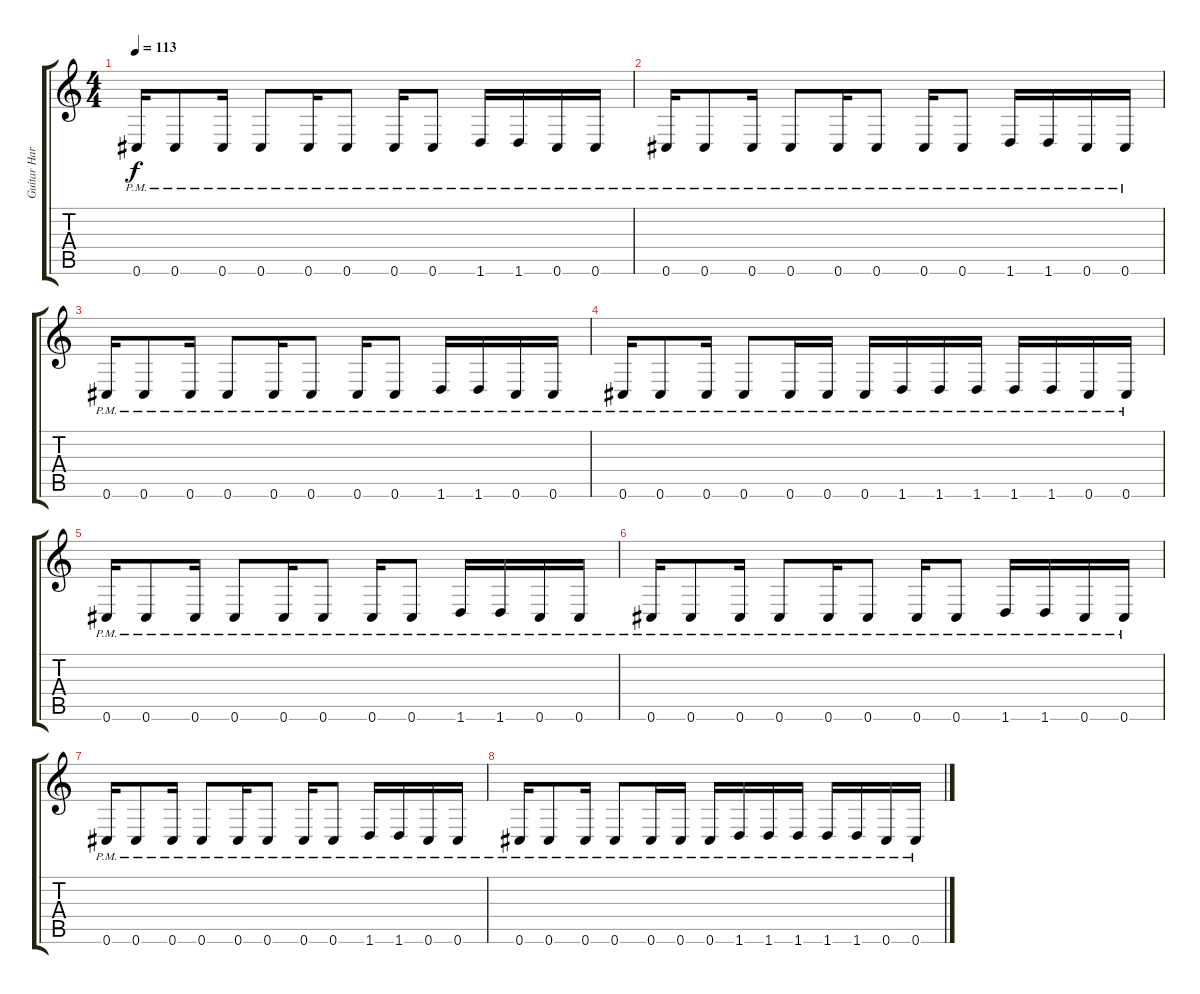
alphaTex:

\track ("Guitar Harm." "Guitar Har") {instrument distortionguitar}
\staff {score tabs}
\tuning (Eb4 Bb3 Gb3 Db3 Ab2 Db2) {hide}
\ts (4 4)
\tempo 113
\clef g2
\ks c
0.6{pm}.16{dy f} 0.6{pm}.8 0.6{pm}.16 0.6{pm}.8 0.6{pm}.16 0.6{pm}.8 0.6{pm}.16 0.6{pm}.8 1.6{pm}.16 1.6{pm}.16 0.6{pm}.16 0.6{pm}.16 |
0.6{pm}.16 0.6{pm}.8 0.6{pm}.16 0.6{pm}.8 0.6{pm}.16 0.6{pm}.8 0.6{pm}.16 0.6{pm}.8 1.6{pm}.16 1.6{pm}.16 0.6{pm}.16 0.6{pm}.16 |
0.6{pm}.16 0.6{pm}.8 0.6{pm}.16 0.6{pm}.8 0.6{pm}.16 0.6{pm}.8 0.6{pm}.16 0.6{pm}.8 1.6{pm}.16 1.6{pm}.16 0.6{pm}.16 0.6{pm}.16 |
0.6{pm}.16 0.6{pm}.8 0.6{pm}.16 0.6{pm}.8 0.6{pm}.16 0.6{pm}.16 0.6{pm}.16 1.6{pm}.16 1.6{pm}.16 1.6{pm}.16 1.6{pm}.16 1.6{pm}.16 0.6{pm}.16 0.6{pm}.16 |
0.6{pm}.16 0.6{pm}.8 0.6{pm}.16 0.6{pm}.8 0.6{pm}.16 0.6{pm}.8 0.6{pm}.16 0.6{pm}.8 1.6{pm}.16 1.6{pm}.16 0.6{pm}.16 0.6{pm}.16 |
0.6{pm}.16 0.6{pm}.8 0.6{pm}.16 0.6{pm}.8 0.6{pm}.16 0.6{pm}.8 0.6{pm}.16 0.6{pm}.8 1.6{pm}.16 1.6{pm}.16 0.6{pm}.16 0.6{pm}.16 |
0.6{pm}.16 0.6{pm}.8 0.6{pm}.16 0.6{pm}.8 0.6{pm}.16 0.6{pm}.8 0.6{pm}.16 0.6{pm}.8 1.6{pm}.16 1.6{pm}.16 0.6{pm}.16 0.6{pm}.16 |
0.6{pm}.16 0.6{pm}.8 0.6{pm}.16 0.6{pm}.8 0.6{pm}.16 0.6{pm}.16 0.6{pm}.16 1.6{pm}.16 1.6{pm}.16 1.6{pm}.16 1.6{pm}.16 1.6{pm}.16 0.6{pm}.16 0.6{pm}.16
